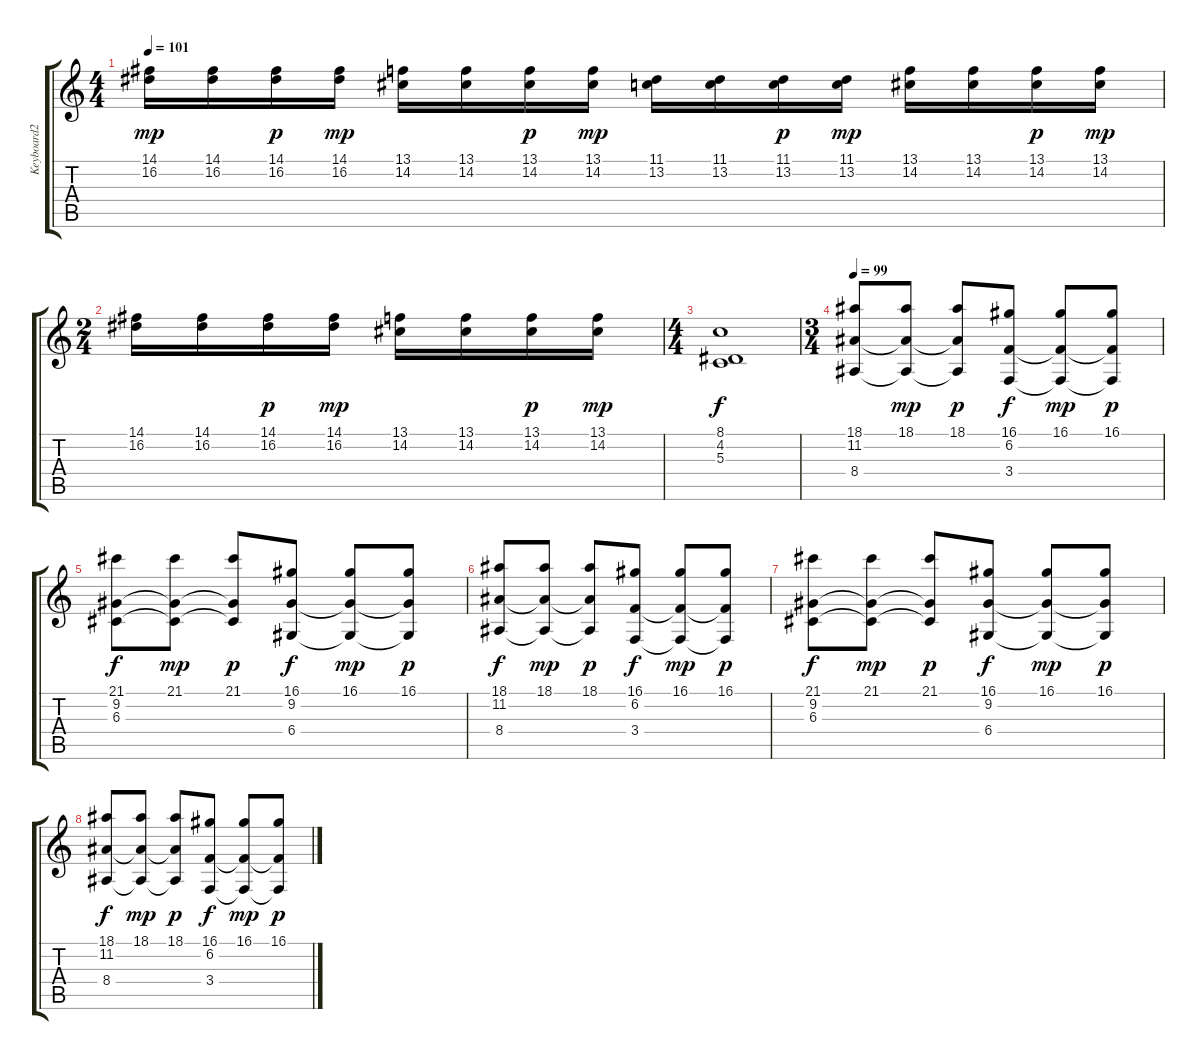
\track ("Keyboard2" "Keyboard2") {instrument stringensemble1}
\staff {score tabs}
\tuning (E4 B3 G3 D3 A2 E2) {hide}
\ts (4 4)
\tempo 101
\clef g2
\ks c
(14.1 16.2).16{dy mp} (14.1 16.2).16 (14.1 16.2).16{dy p} (14.1 16.2).16{dy mp} (13.1 14.2).16 (13.1 14.2).16 (13.1 14.2).16{dy p} (13.1 14.2).16{dy mp} (11.1 13.2).16 (11.1 13.2).16 (11.1 13.2).16{dy p} (11.1 13.2).16{dy mp} (13.1 14.2).16 (13.1 14.2).16 (13.1 14.2).16{dy p} (13.1 14.2).16{dy mp} |
\ts (2 4)
(14.1 16.2).16 (14.1 16.2).16 (14.1 16.2).16{dy p} (14.1 16.2).16{dy mp} (13.1 14.2).16 (13.1 14.2).16 (13.1 14.2).16{dy p} (13.1 14.2).16{dy mp} |
\ts (4 4)
(8.1 4.2 5.3).1{dy f} |
\ts (3 4)
\tempo 99
(18.1 11.2 8.4).8 (18.1 11.2{t} 8.4{t}).8{dy mp} (18.1 11.2{t} 8.4{t}).8{dy p} (16.1 6.2 3.4).8{dy f} (16.1 6.2{t} 3.4{t}).8{dy mp} (16.1 6.2{t} 3.4{t}).8{dy p} |
(21.1 9.2 6.3).8{dy f} (21.1 9.2{t} 6.3{t}).8{dy mp} (21.1 9.2{t} 6.3{t}).8{dy p} (16.1 9.2 6.4).8{dy f} (16.1 9.2{t} 6.4{t}).8{dy mp} (16.1 9.2{t} 6.4{t}).8{dy p} |
(18.1 11.2 8.4).8{dy f} (18.1 11.2{t} 8.4{t}).8{dy mp} (18.1 11.2{t} 8.4{t}).8{dy p} (16.1 6.2 3.4).8{dy f} (16.1 6.2{t} 3.4{t}).8{dy mp} (16.1 6.2{t} 3.4{t}).8{dy p} |
(21.1 9.2 6.3).8{dy f} (21.1 9.2{t} 6.3{t}).8{dy mp} (21.1 9.2{t} 6.3{t}).8{dy p} (16.1 9.2 6.4).8{dy f} (16.1 9.2{t} 6.4{t}).8{dy mp} (16.1 9.2{t} 6.4{t}).8{dy p} |
(18.1 11.2 8.4).8{dy f} (18.1 11.2{t} 8.4{t}).8{dy mp} (18.1 11.2{t} 8.4{t}).8{dy p} (16.1 6.2 3.4).8{dy f} (16.1 6.2{t} 3.4{t}).8{dy mp} (16.1 6.2{t} 3.4{t}).8{dy p}
